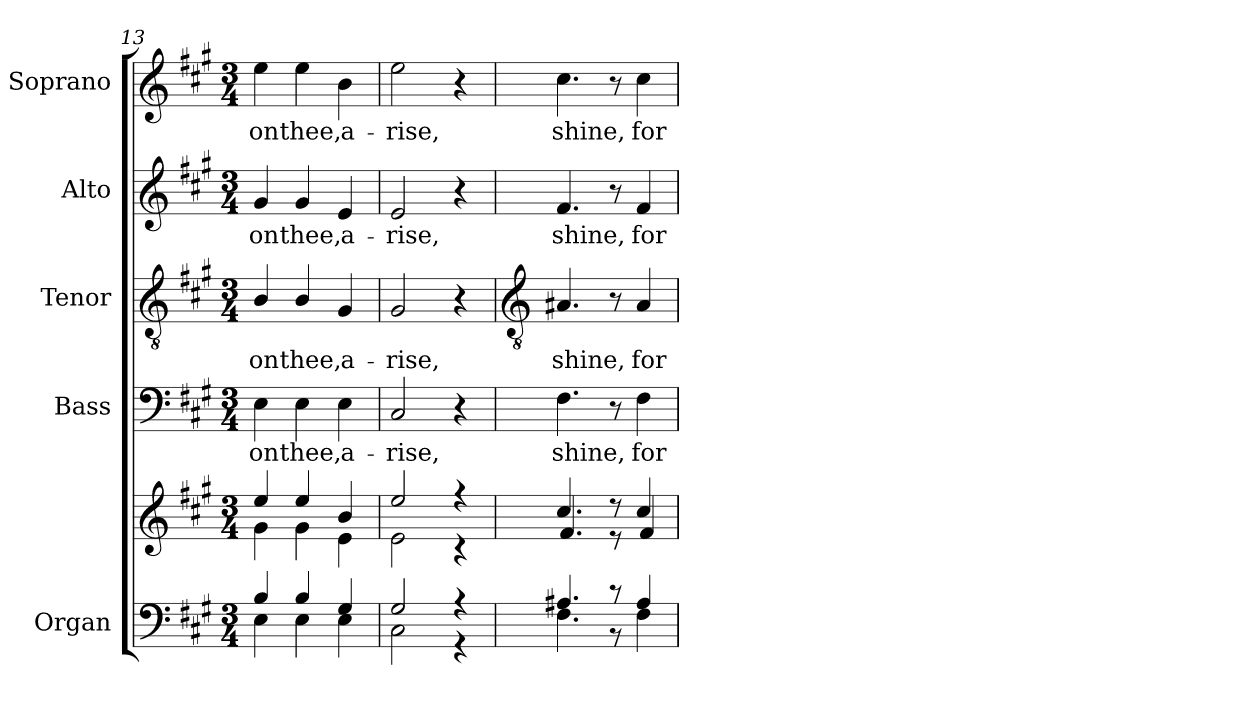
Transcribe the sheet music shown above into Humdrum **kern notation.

**kern	**kern	**kern	**text	**kern	**text	**kern	**text	**kern	**text
*part5	*part5	*part4	*part4	*part3	*part3	*part2	*part2	*part1	*part1
*staff6	*staff5	*staff4	*staff4	*staff3	*staff3	*staff2	*staff2	*staff1	*staff1
*I"Organ	*	*I"Bass	*	*I"Tenor	*	*I"Alto	*	*I"Soprano	*
*	*	*I'B	*	*I'T	*	*I'A	*	*I'S	*
*clefF4	*clefG2	*clefF4	*	*clefGv2	*	*clefG2	*	*clefG2	*
*k[f#c#g#]	*k[f#c#g#]	*k[f#c#g#]	*	*k[f#c#g#]	*	*k[f#c#g#]	*	*k[f#c#g#]	*
*A:	*A:	*A:	*	*A:	*	*A:	*	*A:	*
*M3/4	*M3/4	*M3/4	*	*M3/4	*	*M3/4	*	*M3/4	*
=13	=13	=13	=13	=13	=13	=13	=13	=13	=13
*^	*^	*	*	*	*	*	*	*	*
!	!	!	!	!	!LO:LY:b	!	!LO:LY:b	!	!LO:LY:b	!	!LO:LY:b
4B	4E	4ee	4g#\	4E	-on	4B/	-on	4g#	-on	4ee	-on
!	!	!	!	!	!LO:LY:b	!	!LO:LY:b	!	!LO:LY:b	!	!LO:LY:b
4B	4E	4ee	4g#\	4E	thee,	4B/	thee,	4g#	thee,	4ee	thee,
!	!	!	!	!	!LO:LY:b	!	!LO:LY:b	!	!LO:LY:b	!	!LO:LY:b
4G#	4E	4b/	4e	4E	a-	4G#	a-	4e	a-	4b	a-
=14	=14	=14	=14	=14	=14	=14	=14	=14	=14	=14	=14
!	!	!	!	!	!LO:LY:b	!	!LO:LY:b	!	!LO:LY:b	!	!LO:LY:b
2G#	2C#\	2ee	2e\	2C#	-rise,	2G#	-rise,	2e	-rise,	2ee	-rise,
4r	4r	4r	4r	4r	.	4r	.	4r	.	4r	.
!!LO:LB:g=z
=15	=15	=15	=15	=15	=15	=15	=15	=15	=15	=15	=15
*	*	*	*	*	*	*clefGv2	*	*	*	*	*
!	!	!	!	!	!LO:LY:b	!	!LO:LY:b	!	!LO:LY:b	!	!LO:LY:b
4.A#X	4.F#	4.cc#/	4.f#/	4.F#	shine,	4.A#X	shine,	4.f#	shine,	4.cc#	shine,
8r	8r	8r	8r	8r	.	8r	.	8r	.	8r	.
!	!	!	!	!	!LO:LY:b	!	!LO:LY:b	!	!LO:LY:b	!	!LO:LY:b
4A#	4F#	4cc#/	4f#/	4F#	for	4A#	for	4f#	for	4cc#	for
*v	*v	*	*	*	*	*	*	*	*	*	*
*	*v	*v	*	*	*	*	*	*	*	*
=	=	=	=	=	=	=	=	=	=
*-	*-	*-	*-	*-	*-	*-	*-	*-	*-
